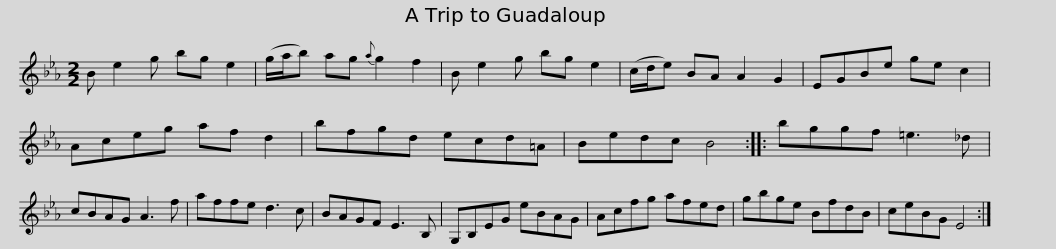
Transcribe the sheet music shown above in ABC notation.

X:1
L:1/8
M:2/2
I:linebreak $
K:Eb
V:1 treble
V:1
 B e2 g bg e2 | (g/a/b) ag{a} g2 f2 | B e2 g bg e2 | (c/d/e) BA A2 G2 | EGBe ge c2 | %5
 Aceg af d2 |$ bfgd ecd=A | Bedc B4 :: bggf =e3 _d | cBAG A3 f | %10
 affe d3 c | BAGF E3 B, |$ G,B,EG eBAG | Acfg afed | gbge BfdB | %15
 ceBG E4 :| %16
